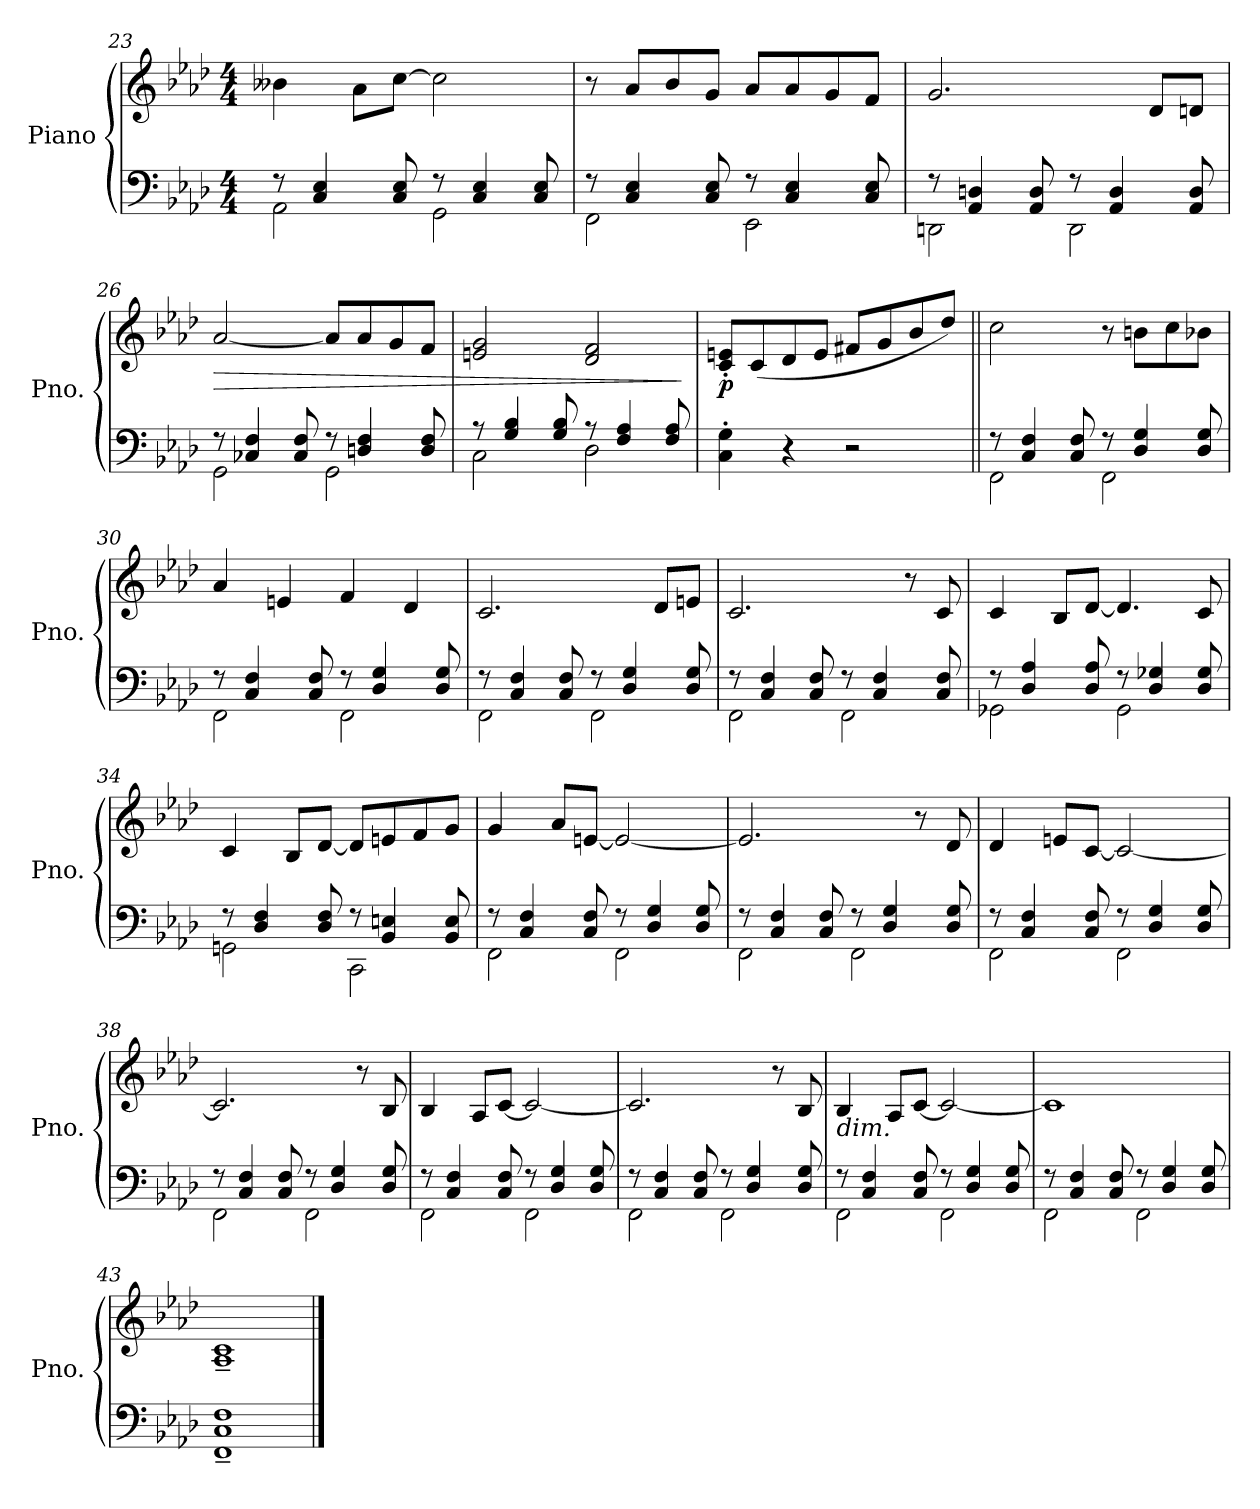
**kern	**kern	**dynam
*part1	*part1	*part1
*staff2	*staff1	*staff1/2
*I"Piano	*	*
*I'Pno.	*	*
*clefF4	*clefG2	*
*k[b-e-a-d-]	*k[b-e-a-d-]	*
*M4/4	*M4/4	*
=23	=23	=23
*^	*	*
8r	2AA-\	4b--X\	.
4C/ 4E-/	.	.	.
.	.	8a-\L	.
8C/ 8E-/	.	[8cc\J	.
8r	2GG\	2cc\]	.
4C/ 4E-/	.	.	.
8C/ 8E-/	.	.	.
=24	=24	=24	=24
8r	2FF\	8r	.
4C/ 4E-/	.	8a-/L	.
.	.	8b-/	.
8C/ 8E-/	.	8g/J	.
8r	2EE-\	8a-/L	.
4C/ 4E-/	.	8a-/	.
.	.	8g/	.
8C/ 8E-/	.	8f/J	.
=25	=25	=25	=25
8r	2DDn\	2.g/	.
4AA-/ 4Dn/	.	.	.
8AA-/ 8D/	.	.	.
8r	2DD\	.	.
4AA-/ 4D/	.	.	.
.	.	8d-/L	.
8AA-/ 8D/	.	8dn/J	.
!!LO:PB:g=z
=26	=26	=26	=26
!	!	!	!LO:HP:b
8r	2GG\	[2a-/	>
4C-X/ 4F/	.	.	.
8C-/ 8F/	.	.	.
8r	2GG\	8a-/L]	.
4Dn/ 4F/	.	8a-/	.
.	.	8g/	.
8D/ 8F/	.	8f/J	.
=27	=27	=27	=27
8r	2C\	2en/ 2g/	.
4G/ 4B-/	.	.	.
8G/ 8B-/	.	.	.
8r	2D-\	2d-/ 2f/	.
4F/ 4A-/	.	.	.
8F/ 8A-/	.	.	.
*v	*v	*	*
.	.	]
=28	=28	=28
!	!	!LO:DY:b
4C\' 4G\'	8c/' 8en/'L	p
.	(<8c/	.
4r	8d-/	.
.	8e/J	.
2r	8f#X/L	.
.	8g/	.
.	8b-/	.
.	8dd-/J)	.
=29||	=29||	=29||
*^	*	*
8r	2FF\	2cc\	.
4C/ 4F/	.	.	.
8C/ 8F/	.	.	.
8r	2FF\	8r	.
4D-/ 4G/	.	8bn\L	.
.	.	8cc\	.
8D-/ 8G/	.	8b-X\J	.
=30	=30	=30	=30
8r	2FF\	4a-/	.
4C/ 4F/	.	.	.
.	.	4en/	.
8C/ 8F/	.	.	.
8r	2FF\	4f/	.
4D-/ 4G/	.	.	.
.	.	4d-/	.
8D-/ 8G/	.	.	.
!!LO:LB:g=z
=31	=31	=31	=31
8r	2FF\	2.c/	.
4C/ 4F/	.	.	.
8C/ 8F/	.	.	.
8r	2FF\	.	.
4D-/ 4G/	.	.	.
.	.	8d-/L	.
8D-/ 8G/	.	8en/J	.
=32	=32	=32	=32
8r	2FF\	2.c/	.
4C/ 4F/	.	.	.
8C/ 8F/	.	.	.
8r	2FF\	.	.
4C/ 4F/	.	.	.
.	.	8r	.
8C/ 8F/	.	8c/	.
=33	=33	=33	=33
8r	2GG-X\	4c/	.
4D-/ 4A-/	.	.	.
.	.	8B-/L	.
8D-/ 8A-/	.	[8d-/J	.
8r	2GG-\	4.d-/]	.
4D-/ 4G-X/	.	.	.
8D-/ 8G-/	.	8c/	.
=34	=34	=34	=34
8r	2GGn\	4c/	.
4D-/ 4F/	.	.	.
.	.	8B-/L	.
8D-/ 8F/	.	[8d-/J	.
8r	2CC\	8d-/L]	.
4BB-/ 4En/	.	8en/	.
.	.	8f/	.
8BB-/ 8E/	.	8g/J	.
=35	=35	=35	=35
8r	2FF\	4g/	.
4C/ 4F/	.	.	.
.	.	8a-/L	.
8C/ 8F/	.	[8en/J	.
8r	2FF\	2e/_	.
4D-/ 4G/	.	.	.
8D-/ 8G/	.	.	.
!!LO:LB:g=z
=36	=36	=36	=36
8r	2FF\	2.e/]	.
4C/ 4F/	.	.	.
8C/ 8F/	.	.	.
8r	2FF\	.	.
4D-/ 4G/	.	.	.
.	.	8r	.
8D-/ 8G/	.	8d-/	.
=37	=37	=37	=37
8r	2FF\	4d-/	.
4C/ 4F/	.	.	.
.	.	8en/L	.
8C/ 8F/	.	[8c/J	.
8r	2FF\	2c/_	.
4D-/ 4G/	.	.	.
8D-/ 8G/	.	.	.
=38	=38	=38	=38
8r	2FF\	2.c/]	.
4C/ 4F/	.	.	.
8C/ 8F/	.	.	.
8r	2FF\	.	.
4D-/ 4G/	.	.	.
.	.	8r	.
8D-/ 8G/	.	8B-/	.
=39	=39	=39	=39
8r	2FF\	4B-/	.
4C/ 4F/	.	.	.
.	.	8A-/L	.
8C/ 8F/	.	[8c/J	.
8r	2FF\	2c/_	.
4D-/ 4G/	.	.	.
8D-/ 8G/	.	.	.
=40	=40	=40	=40
8r	2FF\	2.c/]	.
4C/ 4F/	.	.	.
8C/ 8F/	.	.	.
8r	2FF\	.	.
4D-/ 4G/	.	.	.
.	.	8r	.
8D-/ 8G/	.	8B-/	.
!!LO:LB:g=z
=41	=41	=41	=41
!	!	!LO:TX:b:i:t=dim.	!
8r	2FF\	4B-/	.
4C/ 4F/	.	.	.
.	.	8A-/L	.
8C/ 8F/	.	[8c/J	.
8r	2FF\	2c/_	.
4D-/ 4G/	.	.	.
8D-/ 8G/	.	.	.
=42	=42	=42	=42
8r	2FF\	1c]	.
4C/ 4F/	.	.	.
8C/ 8F/	.	.	.
8r	2FF\	.	.
4D-/ 4G/	.	.	.
8D-/ 8G/	.	.	.
*v	*v	*	*
=43	=43	=43
1FF~ 1C~ 1F~	1A-~ 1c~	.
==	==	==
*-	*-	*-
